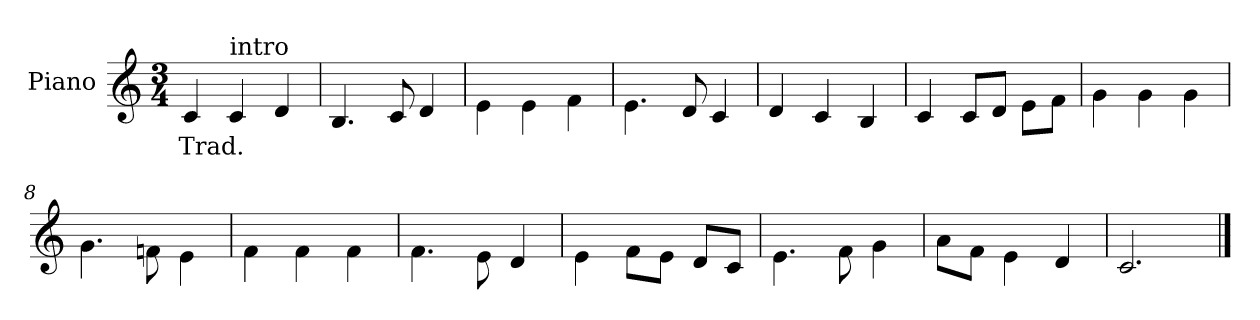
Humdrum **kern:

**kern	**text
*part1	*part1
*staff1	*staff1
*I"Piano	*
*clefG2	*
*k[]	*
*C:	*
*M3/4	*
*MM80	*
=1	=1
!	!LO:LY:b
4c/	Trad.
!LO:TX:a:t=intro	!
4c/	.
4d/	.
=2	=2
4.B/	.
8c/	.
4d/	.
=3	=3
4e\	.
4e\	.
4f\	.
=4	=4
4.e\	.
8d/	.
4c/	.
=5	=5
4d/	.
4c/	.
4B/	.
=6	=6
4c/	.
8c/L	.
8d/J	.
8e\L	.
8f\J	.
=7	=7
4g\	.
4g\	.
4g\	.
=8	=8
4.g\	.
8fn\	.
4e\	.
=9	=9
4f\	.
4f\	.
4f\	.
!!LO:LB:g=z
=10	=10
4.f\	.
8e\	.
4d/	.
=11	=11
4e\	.
8f\L	.
8e\J	.
8d/L	.
8c/J	.
=12	=12
4.e\	.
8f\	.
4g\	.
=13	=13
8a\L	.
8f\J	.
4e\	.
4d/	.
=14	=14
2.c/	.
==	==
*-	*-
